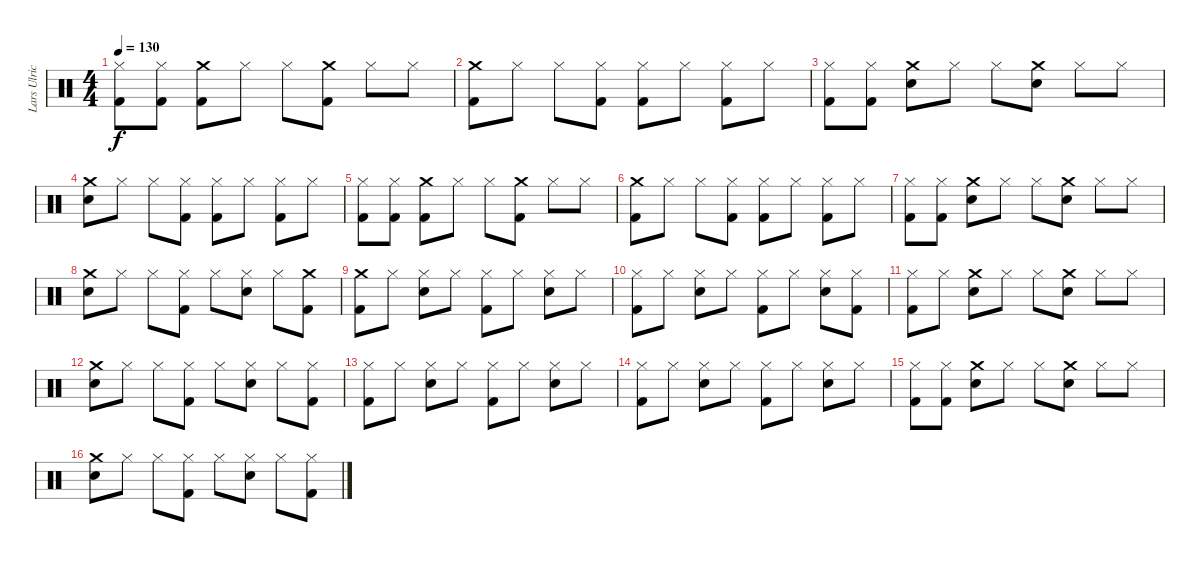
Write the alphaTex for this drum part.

\track ("Lars Ulrich (Drums)" "Lars Ulric") {instrument percussion}
\staff {score}
\articulation defaults
\ts (4 4)
\tempo 130
\clef neutral
\ks c
("Hi-Hat (closed)" "Kick (hit) 2").8{dy f} ("Hi-Hat (closed)" "Kick (hit) 2").8 ("Kick (hit) 2" "Crash medium (hit)").8 "Hi-Hat (closed)".8 "Hi-Hat (closed)".8 ("Crash medium (hit)" "Kick (hit) 2").8 "Hi-Hat (closed)".8 "Hi-Hat (closed)".8 |
("Crash medium (hit)" "Kick (hit) 2").8 "Hi-Hat (closed)".8 "Hi-Hat (closed)".8 ("Hi-Hat (closed)" "Kick (hit) 2").8 ("Hi-Hat (closed)" "Kick (hit) 2").8 "Hi-Hat (closed)".8 ("Hi-Hat (closed)" "Kick (hit) 2").8 "Hi-Hat (closed)".8 |
("Hi-Hat (closed)" "Kick (hit) 2").8 ("Hi-Hat (closed)" "Kick (hit) 2").8 ("Crash medium (hit)" "Snare (hit) 2").8 "Hi-Hat (closed)".8 "Hi-Hat (closed)".8 ("Crash medium (hit)" "Snare (hit) 2").8 "Hi-Hat (closed)".8 "Hi-Hat (closed)".8 |
("Crash medium (hit)" "Snare (hit) 2").8 "Hi-Hat (closed)".8 "Hi-Hat (closed)".8 ("Kick (hit) 2" "Hi-Hat (closed)").8 ("Hi-Hat (closed)" "Kick (hit) 2").8 "Hi-Hat (closed)".8 ("Hi-Hat (closed)" "Kick (hit) 2").8 "Hi-Hat (closed)".8 |
("Hi-Hat (closed)" "Kick (hit) 2").8 ("Hi-Hat (closed)" "Kick (hit) 2").8 ("Kick (hit) 2" "Crash medium (hit)").8 "Hi-Hat (closed)".8 "Hi-Hat (closed)".8 ("Crash medium (hit)" "Kick (hit) 2").8 "Hi-Hat (closed)".8 "Hi-Hat (closed)".8 |
("Crash medium (hit)" "Kick (hit) 2").8 "Hi-Hat (closed)".8 "Hi-Hat (closed)".8 ("Hi-Hat (closed)" "Kick (hit) 2").8 ("Hi-Hat (closed)" "Kick (hit) 2").8 "Hi-Hat (closed)".8 ("Hi-Hat (closed)" "Kick (hit) 2").8 "Hi-Hat (closed)".8 |
("Hi-Hat (closed)" "Kick (hit) 2").8 ("Hi-Hat (closed)" "Kick (hit) 2").8 ("Crash medium (hit)" "Snare (hit) 2").8 "Hi-Hat (closed)".8 "Hi-Hat (closed)".8 ("Crash medium (hit)" "Snare (hit) 2").8 "Hi-Hat (closed)".8 "Hi-Hat (closed)".8 |
("Crash medium (hit)" "Snare (hit) 2").8 "Hi-Hat (closed)".8 "Hi-Hat (closed)".8 ("Kick (hit) 2" "Hi-Hat (closed)").8 "Hi-Hat (closed)".8 ("Snare (hit) 2" "Hi-Hat (closed)").8 "Hi-Hat (closed)".8 ("Crash medium (hit)" "Kick (hit) 2").8 |
("Crash medium (hit)" "Kick (hit) 2").8 "Hi-Hat (closed)".8 ("Snare (hit) 2" "Hi-Hat (closed)").8 "Hi-Hat (closed)".8 ("Hi-Hat (closed)" "Kick (hit) 2").8 "Hi-Hat (closed)".8 ("Snare (hit) 2" "Hi-Hat (closed)").8 "Hi-Hat (closed)".8 |
("Hi-Hat (closed)" "Kick (hit) 2").8 "Hi-Hat (closed)".8 ("Snare (hit) 2" "Hi-Hat (closed)").8 "Hi-Hat (closed)".8 ("Hi-Hat (closed)" "Kick (hit) 2").8 "Hi-Hat (closed)".8 ("Snare (hit) 2" "Hi-Hat (closed)").8 ("Hi-Hat (closed)" "Kick (hit) 2").8 |
("Hi-Hat (closed)" "Kick (hit) 2").8 "Hi-Hat (closed)".8 ("Crash medium (hit)" "Snare (hit) 2").8 "Hi-Hat (closed)".8 "Hi-Hat (closed)".8 ("Crash medium (hit)" "Snare (hit) 2").8 "Hi-Hat (closed)".8 "Hi-Hat (closed)".8 |
("Crash medium (hit)" "Snare (hit) 2").8 "Hi-Hat (closed)".8 "Hi-Hat (closed)".8 ("Hi-Hat (closed)" "Kick (hit) 2").8 "Hi-Hat (closed)".8 ("Snare (hit) 2" "Hi-Hat (closed)").8 "Hi-Hat (closed)".8 ("Hi-Hat (closed)" "Kick (hit) 2").8 |
("Hi-Hat (closed)" "Kick (hit) 2").8 "Hi-Hat (closed)".8 ("Snare (hit) 2" "Hi-Hat (closed)").8 "Hi-Hat (closed)".8 ("Hi-Hat (closed)" "Kick (hit) 2").8 "Hi-Hat (closed)".8 ("Snare (hit) 2" "Hi-Hat (closed)").8 "Hi-Hat (closed)".8 |
("Hi-Hat (closed)" "Kick (hit) 2").8 "Hi-Hat (closed)".8 ("Snare (hit) 2" "Hi-Hat (closed)").8 "Hi-Hat (closed)".8 ("Hi-Hat (closed)" "Kick (hit) 2").8 "Hi-Hat (closed)".8 ("Snare (hit) 2" "Hi-Hat (closed)").8 "Hi-Hat (closed)".8 |
("Hi-Hat (closed)" "Kick (hit) 2").8 ("Hi-Hat (closed)" "Kick (hit) 2").8 ("Crash medium (hit)" "Snare (hit) 2").8 "Hi-Hat (closed)".8 "Hi-Hat (closed)".8 ("Crash medium (hit)" "Snare (hit) 2").8 "Hi-Hat (closed)".8 "Hi-Hat (closed)".8 |
("Crash medium (hit)" "Snare (hit) 2").8 "Hi-Hat (closed)".8 "Hi-Hat (closed)".8 ("Kick (hit) 2" "Hi-Hat (closed)").8 "Hi-Hat (closed)".8 ("Snare (hit) 2" "Hi-Hat (closed)").8 "Hi-Hat (closed)".8 ("Hi-Hat (closed)" "Kick (hit) 2").8
